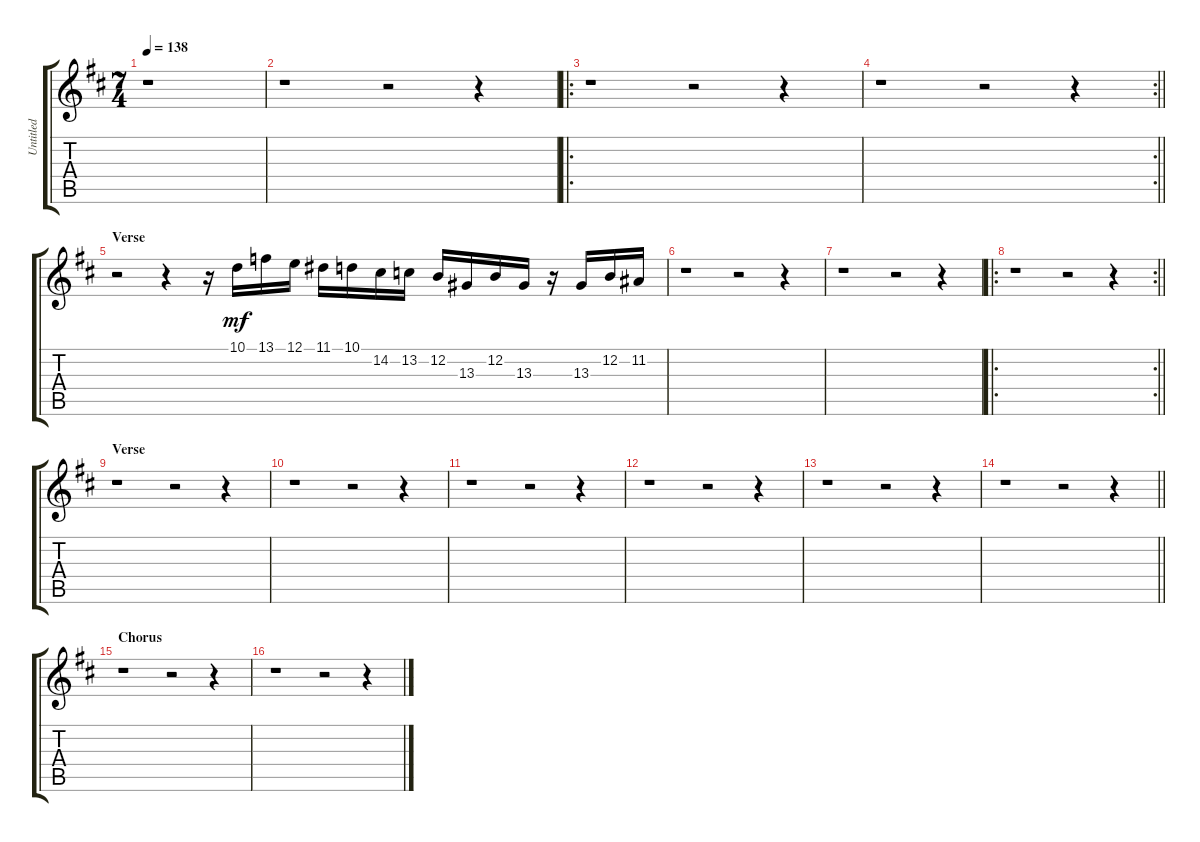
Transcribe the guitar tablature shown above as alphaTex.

\track ("Untitled" "Untitled") {instrument electricpiano1}
\staff {score tabs}
\tuning (E4 B3 G3 D3 A2 E2) {hide}
\ts (7 4)
\tempo 138
\clef g2
\ks d
r.1{dy mf instrument electricpiano1} |
r.1 r.2 r.4 |
\ro
r.1 r.2 r.4 |
\rc 2
\barLineRight lightlight
r.1 r.2 r.4 |
\section ("" "Verse")
r.2 r.4 r.16 10.1.16 13.1.16 12.1.16 11.1.16 10.1.16 14.2.16 13.2.16 12.2.16 13.3.16 12.2.16 13.3.16 r.16 13.3.16 12.2.16 11.2.16 |
r.1 r.2 r.4 |
r.1 r.2 r.4 |
\ro
\rc 2
\barLineRight lightlight
r.1 r.2 r.4 |
\section ("" "Verse")
r.1 r.2 r.4 |
r.1 r.2 r.4 |
r.1 r.2 r.4 |
r.1 r.2 r.4 |
r.1 r.2 r.4 |
\barLineRight lightlight
r.1 r.2 r.4 |
\section ("" "Chorus")
r.1 r.2 r.4 |
r.1 r.2 r.4
